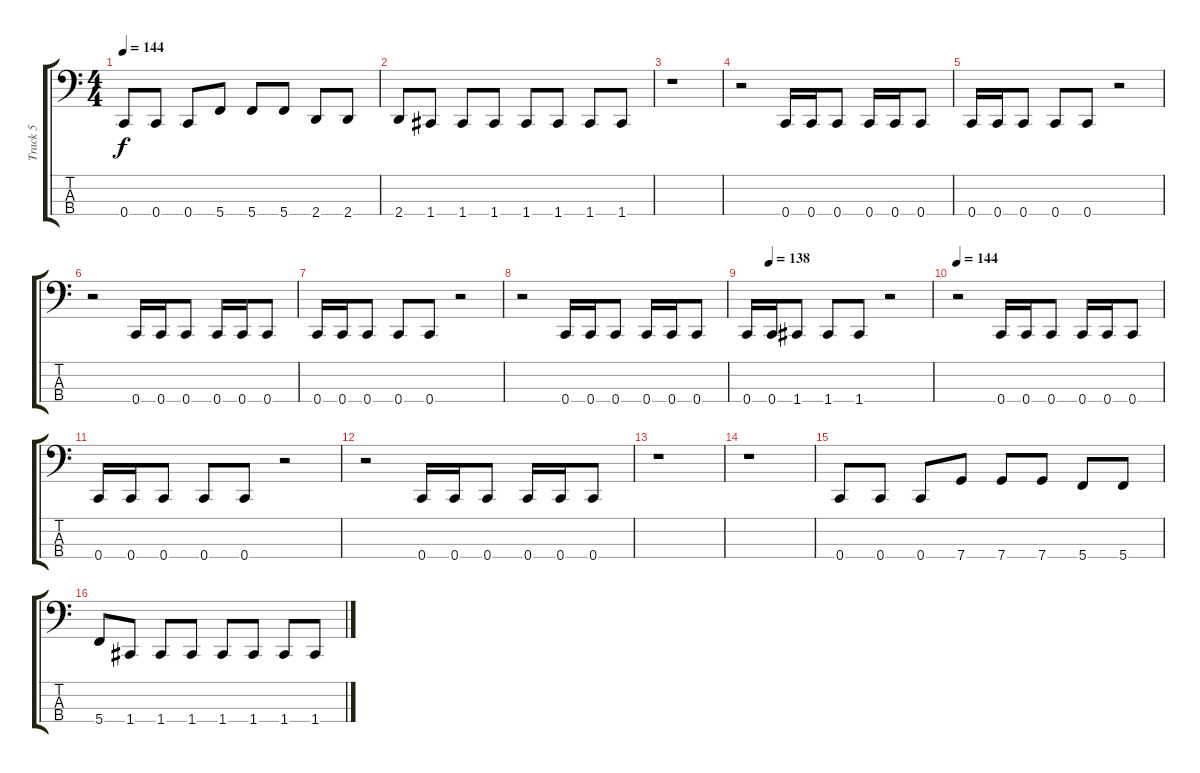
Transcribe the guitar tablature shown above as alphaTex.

\track ("Track 5" "Track 5") {instrument electricbasspick}
\staff {score tabs}
\tuning (F2 C2 G1 C1) {hide}
\ts (4 4)
\tempo 144
\clef f4
\ks c
0.4.8{dy f} 0.4.8 0.4.8 5.4.8 5.4.8 5.4.8 2.4.8 2.4.8 |
2.4.8 1.4.8 1.4.8 1.4.8 1.4.8 1.4.8 1.4.8 1.4.8 |
r.1 |
r.2 0.4.16 0.4.16 0.4.8 0.4.16 0.4.16 0.4.8 |
0.4.16 0.4.16 0.4.8 0.4.8 0.4.8 r.2 |
r.2 0.4.16 0.4.16 0.4.8 0.4.16 0.4.16 0.4.8 |
0.4.16 0.4.16 0.4.8 0.4.8 0.4.8 r.2 |
r.2 0.4.16 0.4.16 0.4.8 0.4.16 0.4.16 0.4.8 |
\tempo (138 0.125)
0.4.16 0.4.16 1.4.8 1.4.8 1.4.8 r.2 |
\tempo 144
r.2 0.4.16 0.4.16 0.4.8 0.4.16 0.4.16 0.4.8 |
0.4.16 0.4.16 0.4.8 0.4.8 0.4.8 r.2 |
r.2 0.4.16 0.4.16 0.4.8 0.4.16 0.4.16 0.4.8 |
r.1 |
r.1 |
0.4.8 0.4.8 0.4.8 7.4.8 7.4.8 7.4.8 5.4.8 5.4.8 |
5.4.8 1.4.8 1.4.8 1.4.8 1.4.8 1.4.8 1.4.8 1.4.8
